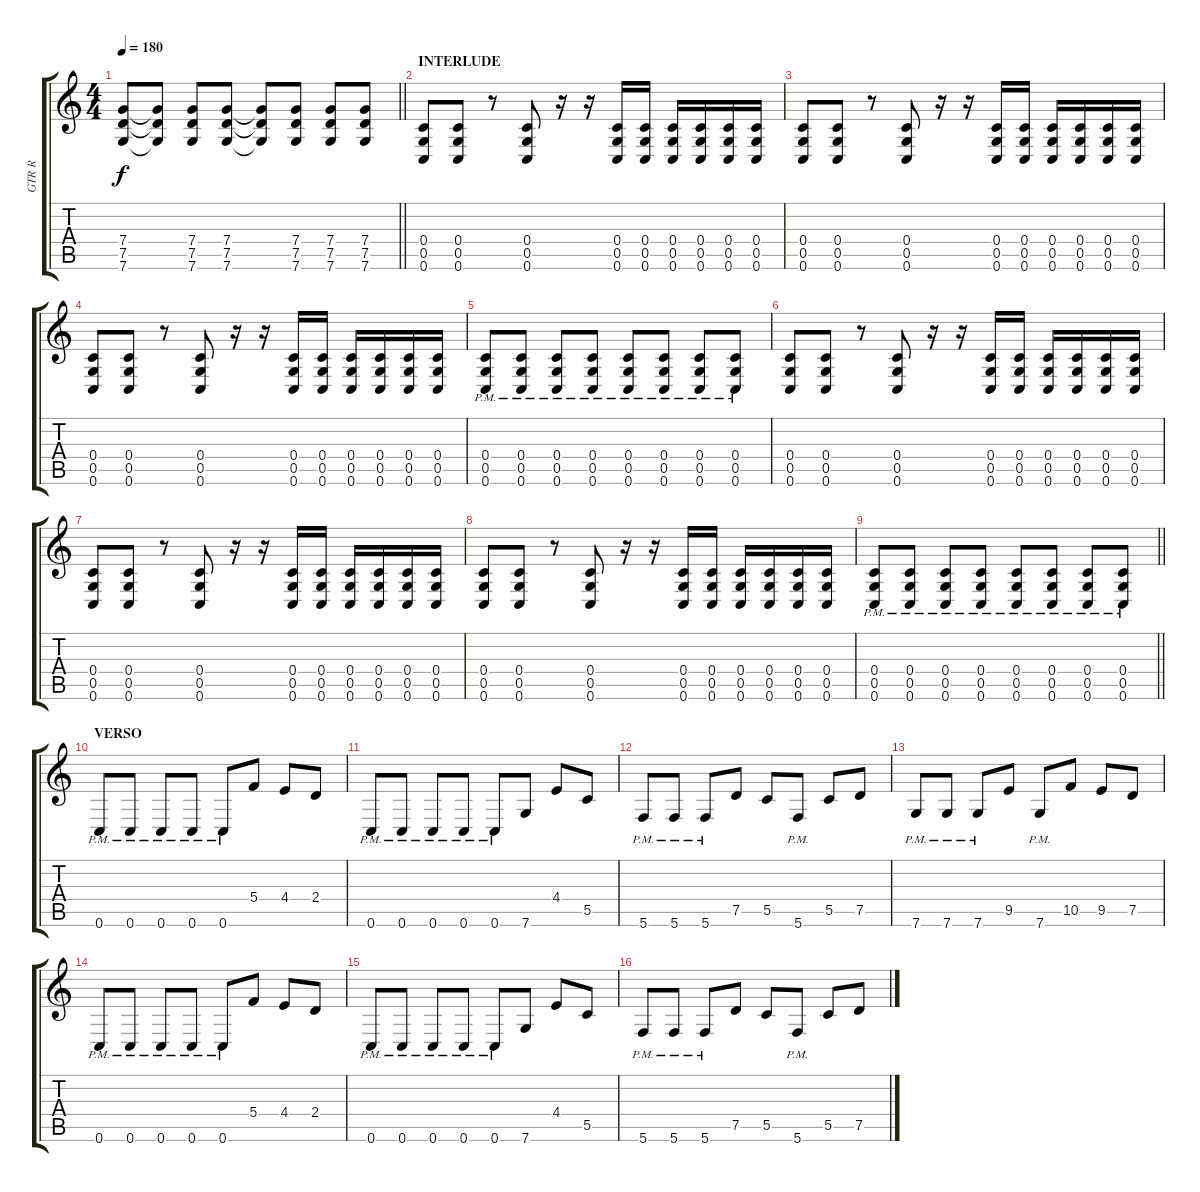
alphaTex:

\track ("GTR R" "GTR R") {instrument distortionguitar}
\staff {score tabs}
\tuning (D4 A3 F3 C3 G2 C2) {hide}
\ts (4 4)
\tempo 180
\clef g2
\barLineRight lightlight
\ks c
(7.4 7.5 7.6).8{dy f} (7.4{t} 7.5{t} 7.6{t}).8 (7.4 7.5 7.6).8 (7.4 7.5 7.6).8 (7.4{t} 7.5{t} 7.6{t}).8 (7.4 7.5 7.6).8 (7.4 7.5 7.6).8 (7.4 7.5 7.6).8 |
\section ("" "INTERLUDE")
(0.4 0.5 0.6).8 (0.4 0.5 0.6).8 r.8 (0.4 0.5 0.6).8 r.16 r.16 (0.4 0.5 0.6).16 (0.4 0.5 0.6).16 (0.4 0.5 0.6).16 (0.4 0.5 0.6).16 (0.4 0.5 0.6).16 (0.4 0.5 0.6).16 |
(0.4 0.5 0.6).8 (0.4 0.5 0.6).8 r.8 (0.4 0.5 0.6).8 r.16 r.16 (0.4 0.5 0.6).16 (0.4 0.5 0.6).16 (0.4 0.5 0.6).16 (0.4 0.5 0.6).16 (0.4 0.5 0.6).16 (0.4 0.5 0.6).16 |
(0.4 0.5 0.6).8 (0.4 0.5 0.6).8 r.8 (0.4 0.5 0.6).8 r.16 r.16 (0.4 0.5 0.6).16 (0.4 0.5 0.6).16 (0.4 0.5 0.6).16 (0.4 0.5 0.6).16 (0.4 0.5 0.6).16 (0.4 0.5 0.6).16 |
(0.4{pm} 0.5{pm} 0.6{pm}).8 (0.4{pm} 0.5{pm} 0.6{pm}).8 (0.4{pm} 0.5{pm} 0.6{pm}).8 (0.4{pm} 0.5{pm} 0.6{pm}).8 (0.4{pm} 0.5{pm} 0.6{pm}).8 (0.4{pm} 0.5{pm} 0.6{pm}).8 (0.4{pm} 0.5{pm} 0.6{pm}).8 (0.4{pm} 0.5{pm} 0.6{pm}).8 |
(0.4 0.5 0.6).8 (0.4 0.5 0.6).8 r.8 (0.4 0.5 0.6).8 r.16 r.16 (0.4 0.5 0.6).16 (0.4 0.5 0.6).16 (0.4 0.5 0.6).16 (0.4 0.5 0.6).16 (0.4 0.5 0.6).16 (0.4 0.5 0.6).16 |
(0.4 0.5 0.6).8 (0.4 0.5 0.6).8 r.8 (0.4 0.5 0.6).8 r.16 r.16 (0.4 0.5 0.6).16 (0.4 0.5 0.6).16 (0.4 0.5 0.6).16 (0.4 0.5 0.6).16 (0.4 0.5 0.6).16 (0.4 0.5 0.6).16 |
(0.4 0.5 0.6).8 (0.4 0.5 0.6).8 r.8 (0.4 0.5 0.6).8 r.16 r.16 (0.4 0.5 0.6).16 (0.4 0.5 0.6).16 (0.4 0.5 0.6).16 (0.4 0.5 0.6).16 (0.4 0.5 0.6).16 (0.4 0.5 0.6).16 |
\barLineRight lightlight
(0.4{pm} 0.5{pm} 0.6{pm}).8 (0.4{pm} 0.5{pm} 0.6{pm}).8 (0.4{pm} 0.5{pm} 0.6{pm}).8 (0.4{pm} 0.5{pm} 0.6{pm}).8 (0.4{pm} 0.5{pm} 0.6{pm}).8 (0.4{pm} 0.5{pm} 0.6{pm}).8 (0.4{pm} 0.5{pm} 0.6{pm}).8 (0.4{pm} 0.5{pm} 0.6{pm}).8 |
\section ("" "VERSO")
0.6{pm}.8 0.6{pm}.8 0.6{pm}.8 0.6{pm}.8 0.6{pm}.8 5.4.8 4.4.8 2.4.8 |
0.6{pm}.8 0.6{pm}.8 0.6{pm}.8 0.6{pm}.8 0.6{pm}.8 7.6.8 4.4.8 5.5.8 |
5.6{pm}.8 5.6{pm}.8 5.6{pm}.8 7.5.8 5.5.8 5.6{pm}.8 5.5.8 7.5.8 |
7.6{pm}.8 7.6{pm}.8 7.6{pm}.8 9.5.8 7.6{pm}.8 10.5.8 9.5.8 7.5.8 |
0.6{pm}.8 0.6{pm}.8 0.6{pm}.8 0.6{pm}.8 0.6{pm}.8 5.4.8 4.4.8 2.4.8 |
0.6{pm}.8 0.6{pm}.8 0.6{pm}.8 0.6{pm}.8 0.6{pm}.8 7.6.8 4.4.8 5.5.8 |
5.6{pm}.8 5.6{pm}.8 5.6{pm}.8 7.5.8 5.5.8 5.6{pm}.8 5.5.8 7.5.8
